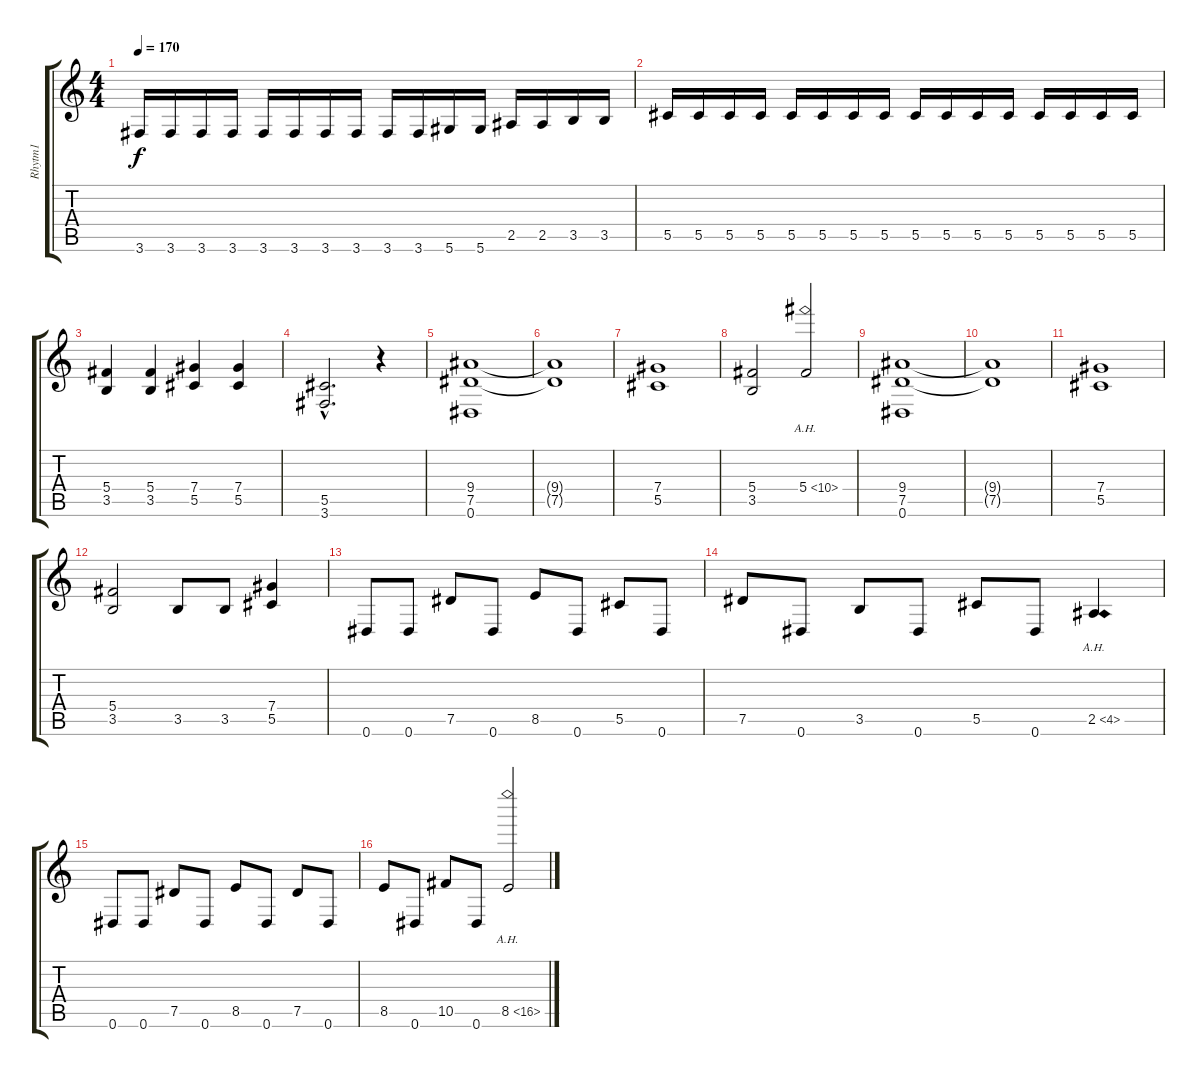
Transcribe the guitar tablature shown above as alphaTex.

\track ("Rhytm1" "Rhytm1") {instrument overdrivenguitar}
\staff {score tabs}
\tuning (Eb4 Bb3 Gb3 Db3 Ab2 Eb2) {hide}
\ts (4 4)
\tempo 170
\clef g2
\ks c
3.6.16{dy f} 3.6.16 3.6.16 3.6.16 3.6.16 3.6.16 3.6.16 3.6.16 3.6.16 3.6.16 5.6.16 5.6.16 2.5.16 2.5.16 3.5.16 3.5.16 |
5.5.16 5.5.16 5.5.16 5.5.16 5.5.16 5.5.16 5.5.16 5.5.16 5.5.16 5.5.16 5.5.16 5.5.16 5.5.16 5.5.16 5.5.16 5.5.16 |
(5.4 3.5).4 (5.4 3.5).4 (7.4 5.5).4 (7.4 5.5).4 |
(5.5{hac} 3.6{hac}).2{d} r.4 |
(9.4 7.5 0.6).1 |
(9.4{t} 7.5{t}).1 |
(7.4 5.5).1 |
(5.4 3.5).2 5.4{ah 5}.2 |
(9.4 7.5 0.6).1 |
(9.4{t} 7.5{t}).1 |
(7.4 5.5).1 |
(5.4 3.5).2 3.5.8 3.5.8 (7.4 5.5).4 |
0.6.8 0.6.8 7.5.8 0.6.8 8.5.8 0.6.8 5.5.8 0.6.8 |
7.5.8 0.6.8 3.5.8 0.6.8 5.5.8 0.6.8 2.5{ah 2}.4 |
0.6.8 0.6.8 7.5.8 0.6.8 8.5.8 0.6.8 7.5.8 0.6.8 |
8.5.8 0.6.8 10.5.8 0.6.8 8.5{ah 8}.2
